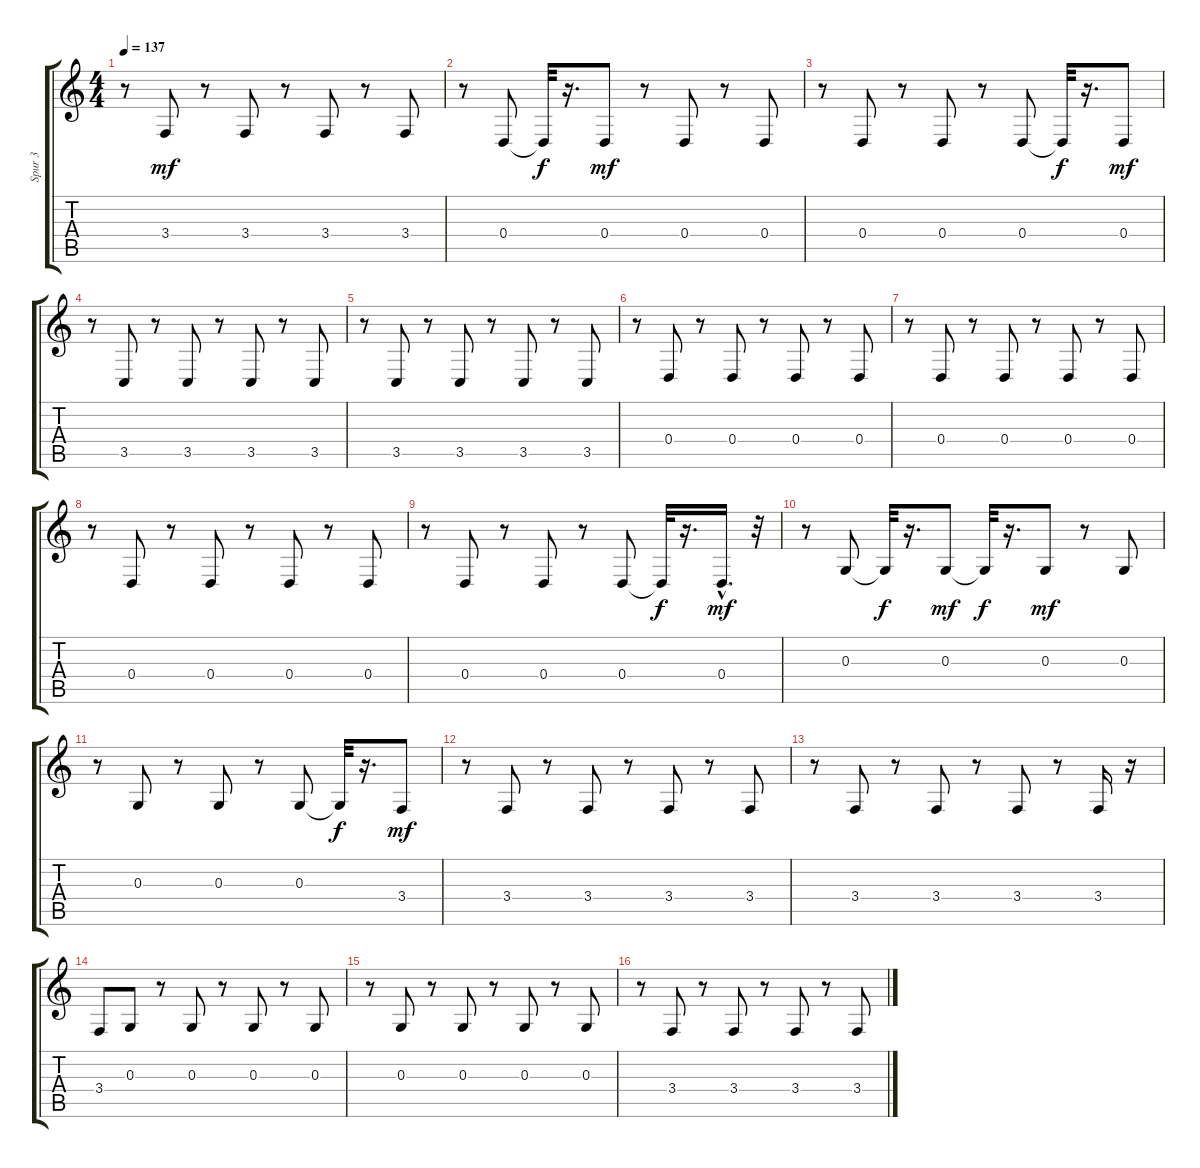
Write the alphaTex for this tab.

\track ("Spur 3" "Spur 3") {instrument drawbarorgan}
\staff {score tabs}
\tuning (E4 B3 G3 D3 A2 E2) {hide}
\ts (4 4)
\tempo 137
\clef g2
\ks c
r.8{dy mf} 3.4.8 r.8 3.4.8 r.8 3.4.8 r.8 3.4.8 |
r.8 0.4.8{volume 16 instrument drawbarorgan} 0.4{t}.32{dy f} r.16{d} 0.4.8{dy mf} r.8 0.4.8 r.8 0.4.8 |
r.8 0.4.8 r.8 0.4.8 r.8 0.4.8 0.4{t}.32{dy f} r.16{d} 0.4.8{dy mf} |
r.8 3.5.8 r.8 3.5.8 r.8 3.5.8 r.8 3.5.8 |
r.8 3.5.8 r.8 3.5.8 r.8 3.5.8 r.8 3.5.8 |
r.8 0.4.8 r.8 0.4.8 r.8 0.4.8 r.8 0.4.8 |
r.8 0.4.8 r.8 0.4.8 r.8 0.4.8 r.8 0.4.8 |
r.8 0.4.8 r.8 0.4.8 r.8 0.4.8 r.8 0.4.8 |
r.8 0.4.8 r.8 0.4.8 r.8 0.4.8 0.4{t}.32{dy f} r.16{d} 0.4{hac}.16{d dy mf} r.32 |
r.8 0.3.8 0.3{t}.32{dy f} r.16{d} 0.3.8{dy mf} 0.3{t}.32{dy f} r.16{d} 0.3.8{dy mf} r.8 0.3.8 |
r.8 0.3.8 r.8 0.3.8 r.8 0.3.8 0.3{t}.32{dy f} r.16{d} 3.4.8{dy mf} |
r.8 3.4.8 r.8 3.4.8 r.8 3.4.8 r.8 3.4.8 |
r.8 3.4.8 r.8 3.4.8 r.8 3.4.8 r.8 3.4.16 r.16 |
3.4.8 0.3.8 r.8 0.3.8 r.8 0.3.8 r.8 0.3.8 |
r.8 0.3.8 r.8 0.3.8 r.8 0.3.8 r.8 0.3.8 |
r.8 3.4.8 r.8 3.4.8 r.8 3.4.8 r.8 3.4.8
